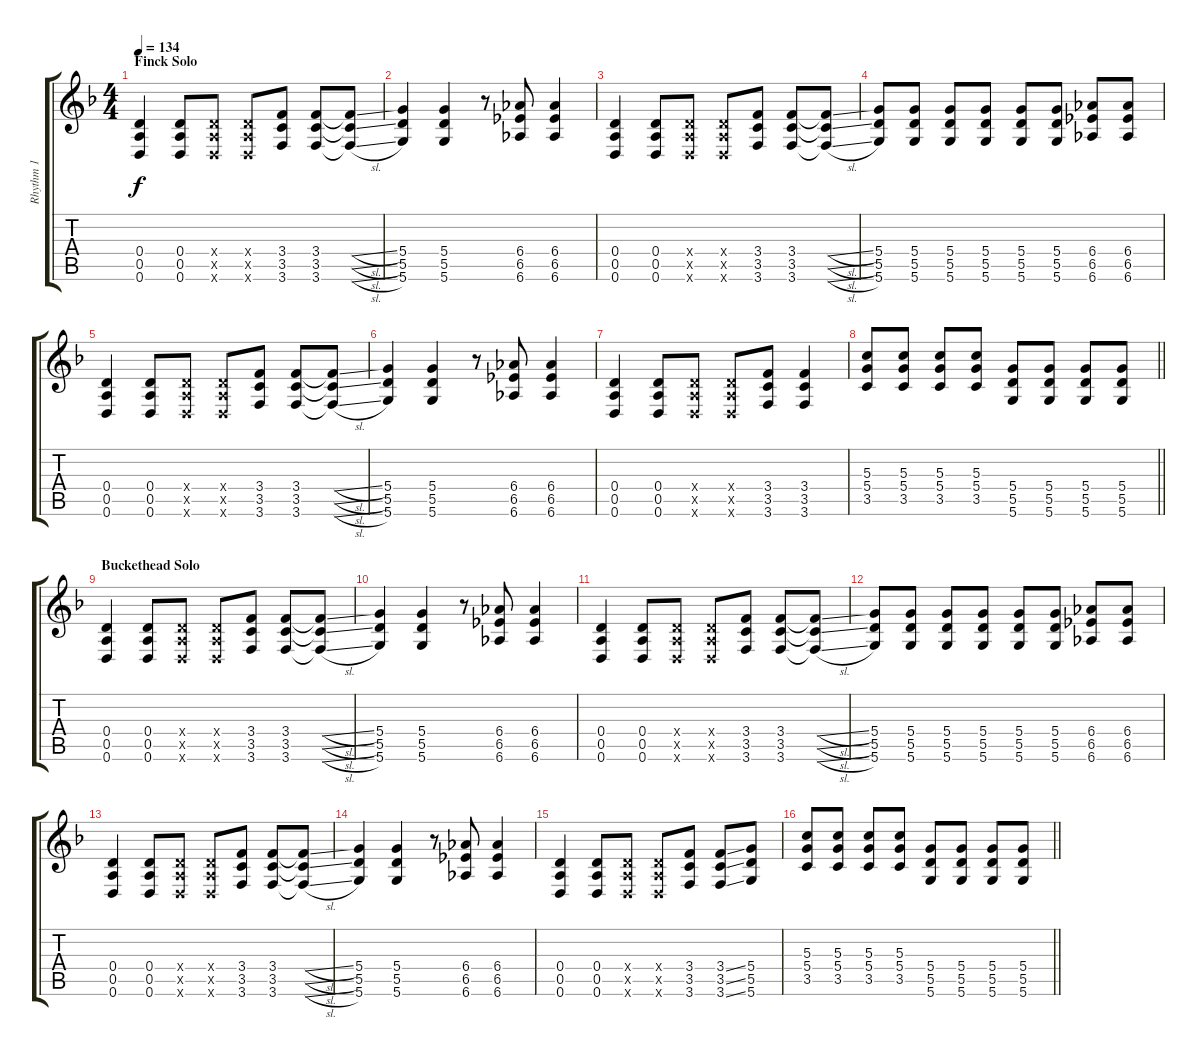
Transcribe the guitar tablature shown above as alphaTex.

\track ("Rhythm 1" "Rhythm 1") {instrument overdrivenguitar}
\staff {score tabs}
\tuning (E4 B3 G3 D3 A2 D2) {hide}
\ts (4 4)
\section ("" "Finck Solo")
\tempo 134
\clef g2
\ks f
(0.4 0.5 0.6).4{dy f} (0.4 0.5 0.6).8 (0.4{x} 0.5{x} 0.6{x}).8 (0.4{x} 0.5{x} 0.6{x}).8 (3.4 3.5 3.6).8 (3.4 3.5 3.6).8 (3.4{sl t} 3.5{sl t} 3.6{sl t}).8 |
(5.4 5.5 5.6).4 (5.4 5.5 5.6).4 r.8 (6.4 6.5 6.6).8 (6.4 6.5 6.6).4 |
(0.4 0.5 0.6).4 (0.4 0.5 0.6).8 (0.4{x} 0.5{x} 0.6{x}).8 (0.4{x} 0.5{x} 0.6{x}).8 (3.4 3.5 3.6).8 (3.4 3.5 3.6).8 (3.4{sl t} 3.5{sl t} 3.6{sl t}).8 |
(5.4 5.5 5.6).8 (5.4 5.5 5.6).8 (5.4 5.5 5.6).8 (5.4 5.5 5.6).8 (5.4 5.5 5.6).8 (5.4 5.5 5.6).8 (6.4 6.5 6.6).8 (6.4 6.5 6.6).8 |
(0.4 0.5 0.6).4 (0.4 0.5 0.6).8 (0.4{x} 0.5{x} 0.6{x}).8 (0.4{x} 0.5{x} 0.6{x}).8 (3.4 3.5 3.6).8 (3.4 3.5 3.6).8 (3.4{sl t} 3.5{sl t} 3.6{sl t}).8 |
(5.4 5.5 5.6).4 (5.4 5.5 5.6).4 r.8 (6.4 6.5 6.6).8 (6.4 6.5 6.6).4 |
(0.4 0.5 0.6).4 (0.4 0.5 0.6).8 (0.4{x} 0.5{x} 0.6{x}).8 (0.4{x} 0.5{x} 0.6{x}).8 (3.4 3.5 3.6).8 (3.4 3.5 3.6).4 |
\barLineRight lightlight
(5.3 5.4 3.5).8 (5.3 5.4 3.5).8 (5.3 5.4 3.5).8 (5.3 5.4 3.5).8 (5.4 5.5 5.6).8 (5.4 5.5 5.6).8 (5.4 5.5 5.6).8 (5.4 5.5 5.6).8 |
\section ("" "Buckethead Solo")
(0.4 0.5 0.6).4 (0.4 0.5 0.6).8 (0.4{x} 0.5{x} 0.6{x}).8 (0.4{x} 0.5{x} 0.6{x}).8 (3.4 3.5 3.6).8 (3.4 3.5 3.6).8 (3.4{sl t} 3.5{sl t} 3.6{sl t}).8 |
(5.4 5.5 5.6).4 (5.4 5.5 5.6).4 r.8 (6.4 6.5 6.6).8 (6.4 6.5 6.6).4 |
(0.4 0.5 0.6).4 (0.4 0.5 0.6).8 (0.4{x} 0.5{x} 0.6{x}).8 (0.4{x} 0.5{x} 0.6{x}).8 (3.4 3.5 3.6).8 (3.4 3.5 3.6).8 (3.4{sl t} 3.5{sl t} 3.6{sl t}).8 |
(5.4 5.5 5.6).8 (5.4 5.5 5.6).8 (5.4 5.5 5.6).8 (5.4 5.5 5.6).8 (5.4 5.5 5.6).8 (5.4 5.5 5.6).8 (6.4 6.5 6.6).8 (6.4 6.5 6.6).8 |
(0.4 0.5 0.6).4 (0.4 0.5 0.6).8 (0.4{x} 0.5{x} 0.6{x}).8 (0.4{x} 0.5{x} 0.6{x}).8 (3.4 3.5 3.6).8 (3.4 3.5 3.6).8 (3.4{sl t} 3.5{sl t} 3.6{sl t}).8 |
(5.4 5.5 5.6).4 (5.4 5.5 5.6).4 r.8 (6.4 6.5 6.6).8 (6.4 6.5 6.6).4 |
(0.4 0.5 0.6).4 (0.4 0.5 0.6).8 (0.4{x} 0.5{x} 0.6{x}).8 (0.4{x} 0.5{x} 0.6{x}).8 (3.4 3.5 3.6).8 (3.4{ss} 3.5{ss} 3.6{ss}).8 (5.4 5.5 5.6).8 |
\barLineRight lightlight
(5.3 5.4 3.5).8 (5.3 5.4 3.5).8 (5.3 5.4 3.5).8 (5.3 5.4 3.5).8 (5.4 5.5 5.6).8 (5.4 5.5 5.6).8 (5.4 5.5 5.6).8 (5.4 5.5 5.6).8
